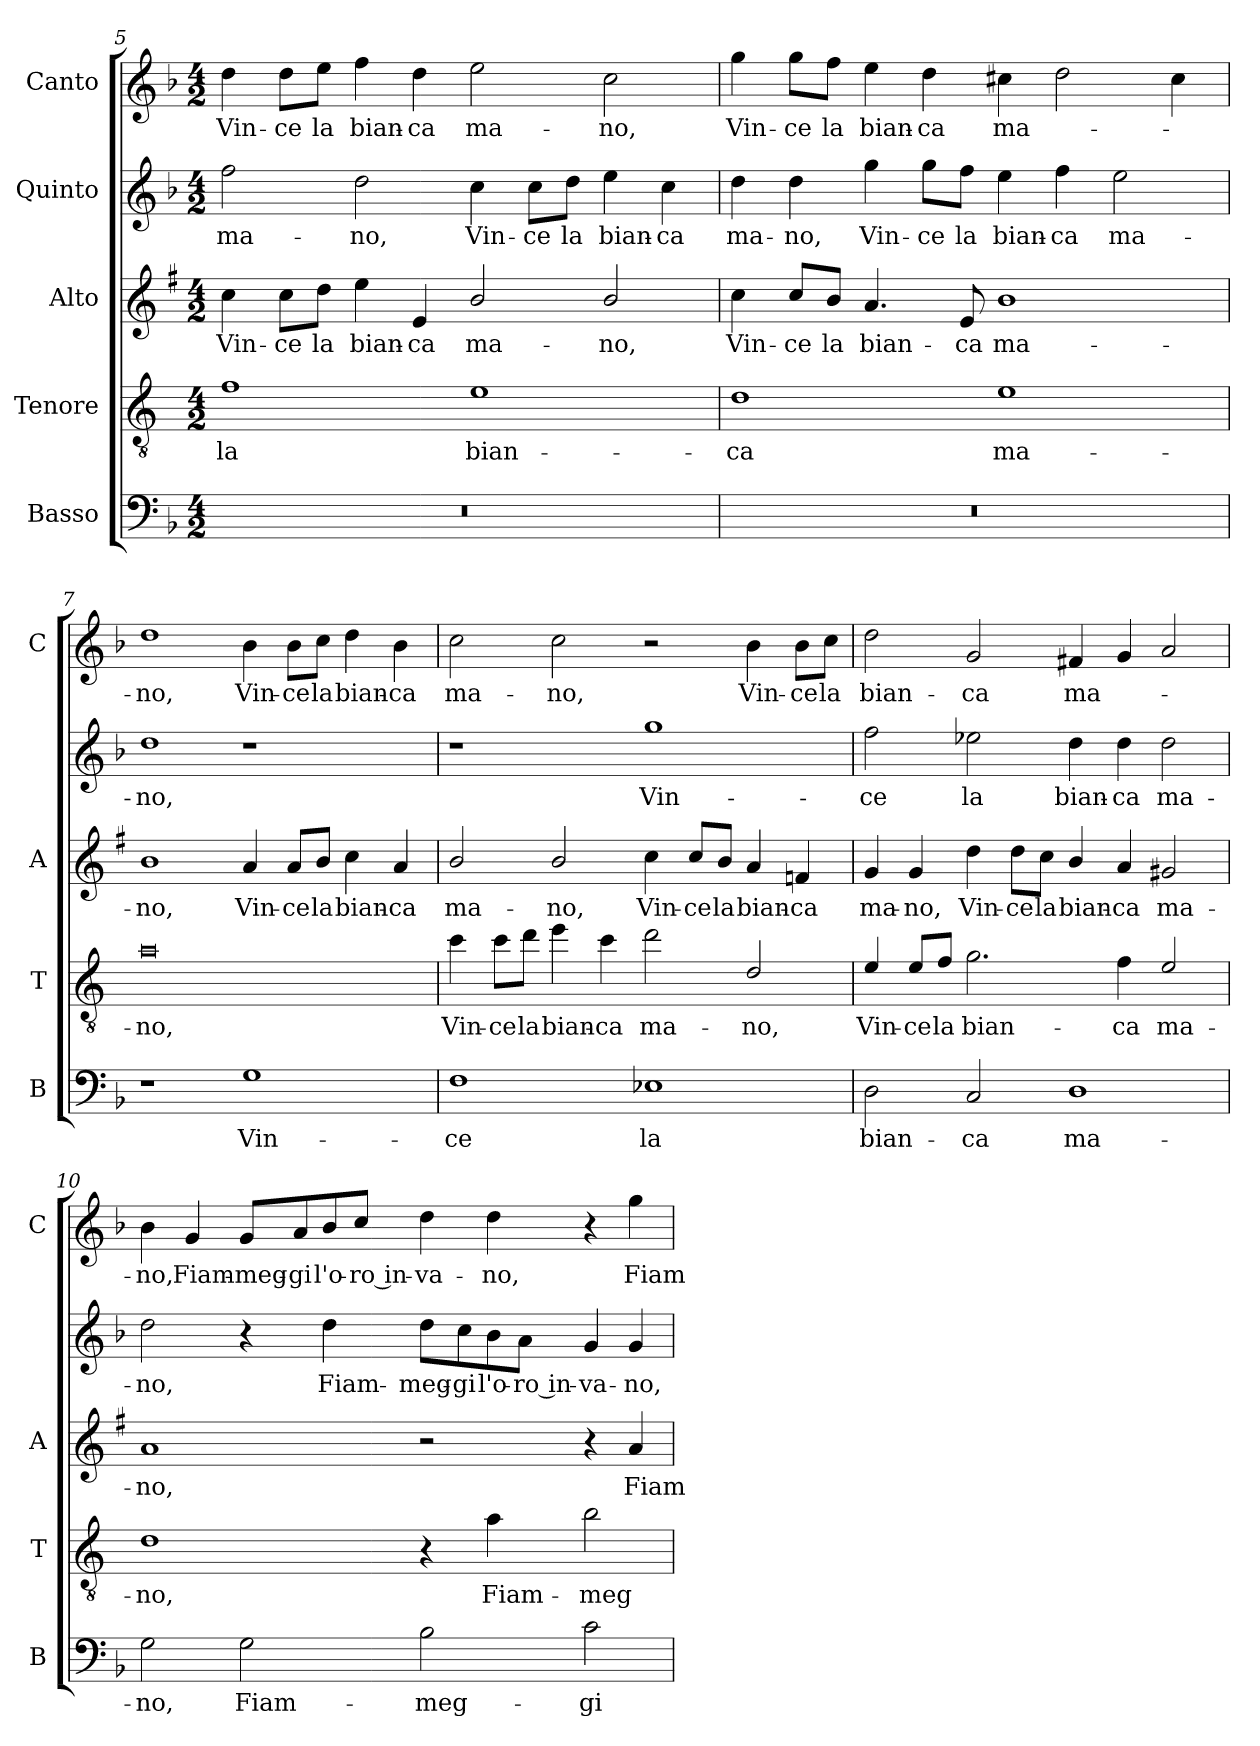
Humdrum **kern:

**kern	**text	**kern	**text	**kern	**text	**kern	**text	**kern	**text
*part5	*part5	*part4	*part4	*part3	*part3	*part2	*part2	*part1	*part1
*staff5	*staff5	*staff4	*staff4	*staff3	*staff3	*staff2	*staff2	*staff1	*staff1
*I"Basso	*	*I"Tenore	*	*I"Alto	*	*I"Quinto	*	*I"Canto	*
*I'B	*	*I'T	*	*I'A	*	*	*	*I'C	*
*clefF4	*	*clefGv2	*	*clefG2	*	*clefG2	*	*clefG2	*
*	*	*ITrd4c7	*	*ITrd1c2	*	*	*	*	*
*k[b-]	*	*k[b-]	*	*k[b-]	*	*k[b-]	*	*k[b-]	*
*F:	*	*F:	*	*F:	*	*F:	*	*F:	*
*M4/2	*	*M4/2	*	*M4/2	*	*M4/2	*	*M4/2	*
=5	=5	=5	=5	=5	=5	=5	=5	=5	=5
!	!	!	!LO:LY:b	!	!LO:LY:b	!	!LO:LY:b	!	!LO:LY:b
0r	.	1B-	la	4b-\	Vin-	2ff\	ma-	4dd\	Vin-
!	!	!	!	!	!LO:LY:b	!	!	!	!LO:LY:b
.	.	.	.	8b-\L	-ce	.	.	8dd\L	-ce
!	!	!	!	!	!LO:LY:b	!	!	!	!LO:LY:b
.	.	.	.	8cc\J	la	.	.	8ee\J	la
!	!	!	!	!	!LO:LY:b	!	!LO:LY:b	!	!LO:LY:b
.	.	.	.	4dd\	bian-	2dd\	-no,	4ff\	bian-
!	!	!	!	!	!LO:LY:b	!	!	!	!LO:LY:b
.	.	.	.	4d/	-ca	.	.	4dd\	-ca
!	!	!	!LO:LY:b	!	!LO:LY:b	!	!LO:LY:b	!	!LO:LY:b
.	.	1A	bian-	2a/	ma-	4cc\	Vin-	2ee\	ma-
!	!	!	!	!	!	!	!LO:LY:b	!	!
.	.	.	.	.	.	8cc\L	-ce	.	.
!	!	!	!	!	!	!	!LO:LY:b	!	!
.	.	.	.	.	.	8dd\J	la	.	.
!	!	!	!	!	!LO:LY:b	!	!LO:LY:b	!	!LO:LY:b
.	.	.	.	2a/	-no,	4ee\	bian-	2cc\	-no,
!	!	!	!	!	!	!	!LO:LY:b	!	!
.	.	.	.	.	.	4cc\	-ca	.	.
=6	=6	=6	=6	=6	=6	=6	=6	=6	=6
!	!	!	!LO:LY:b	!	!LO:LY:b	!	!LO:LY:b	!	!LO:LY:b
0r	.	1G	-ca	4b-\	Vin-	4dd\	ma-	4gg\	Vin-
!	!	!	!	!	!LO:LY:b	!	!LO:LY:b	!	!LO:LY:b
.	.	.	.	8b-/L	-ce	4dd\	-no,	8gg\L	-ce
!	!	!	!	!	!LO:LY:b	!	!	!	!LO:LY:b
.	.	.	.	8a/J	la	.	.	8ff\J	la
!	!	!	!	!	!LO:LY:b	!	!LO:LY:b	!	!LO:LY:b
.	.	.	.	4.g/	bian-	4gg\	Vin-	4ee\	bian-
!	!	!	!	!	!	!	!LO:LY:b	!	!LO:LY:b
.	.	.	.	.	.	8gg\L	-ce	4dd\	-ca
!	!	!	!	!	!LO:LY:b	!	!LO:LY:b	!	!
.	.	.	.	8d/	-ca	8ff\J	la	.	.
!	!	!	!LO:LY:b	!	!LO:LY:b	!	!LO:LY:b	!	!LO:LY:b
.	.	1A	ma-	1a	ma-	4ee\	bian-	4cc#X\	ma-
!	!	!	!	!	!	!	!LO:LY:b	!	!
.	.	.	.	.	.	4ff\	-ca	2dd\	.
!	!	!	!	!	!	!	!LO:LY:b	!	!
.	.	.	.	.	.	2ee\	ma-	.	.
.	.	.	.	.	.	.	.	4cc#\	.
!!LO:LB:g=z
=7	=7	=7	=7	=7	=7	=7	=7	=7	=7
!	!	!	!LO:LY:b	!	!LO:LY:b	!	!LO:LY:b	!	!LO:LY:b
1r	.	0d	-no,	1a	-no,	1dd	-no,	1dd	-no,
!	!LO:LY:b	!	!	!	!LO:LY:b	!	!	!	!LO:LY:b
1G	Vin-	.	.	4g/	Vin-	1r	.	4b-\	Vin-
!	!	!	!	!	!LO:LY:b	!	!	!	!LO:LY:b
.	.	.	.	8g/L	-ce	.	.	8b-\L	-ce
!	!	!	!	!	!LO:LY:b	!	!	!	!LO:LY:b
.	.	.	.	8a/J	la	.	.	8cc\J	la
!	!	!	!	!	!LO:LY:b	!	!	!	!LO:LY:b
.	.	.	.	4b-\	bian-	.	.	4dd\	bian-
!	!	!	!	!	!LO:LY:b	!	!	!	!LO:LY:b
.	.	.	.	4g/	-ca	.	.	4b-\	-ca
=8	=8	=8	=8	=8	=8	=8	=8	=8	=8
!	!LO:LY:b	!	!LO:LY:b	!	!LO:LY:b	!	!	!	!LO:LY:b
1F	-ce	4f\	Vin-	2a/	ma-	1r	.	2cc\	ma-
!	!	!	!LO:LY:b	!	!	!	!	!	!
.	.	8f\L	-ce	.	.	.	.	.	.
!	!	!	!LO:LY:b	!	!	!	!	!	!
.	.	8g\J	la	.	.	.	.	.	.
!	!	!	!LO:LY:b	!	!LO:LY:b	!	!	!	!LO:LY:b
.	.	4a\	bian-	2a/	-no,	.	.	2cc\	-no,
!	!	!	!LO:LY:b	!	!	!	!	!	!
.	.	4f\	-ca	.	.	.	.	.	.
!	!LO:LY:b	!	!LO:LY:b	!	!LO:LY:b	!	!LO:LY:b	!	!
1E-X	la	2g\	ma-	4b-\	Vin-	1gg	Vin-	2r	.
!	!	!	!	!	!LO:LY:b	!	!	!	!
.	.	.	.	8b-/L	-ce	.	.	.	.
!	!	!	!	!	!LO:LY:b	!	!	!	!
.	.	.	.	8a/J	la	.	.	.	.
!	!	!	!LO:LY:b	!	!LO:LY:b	!	!	!	!LO:LY:b
.	.	2G/	-no,	4g/	bian-	.	.	4b-\	Vin-
!	!	!	!	!	!LO:LY:b	!	!	!	!LO:LY:b
.	.	.	.	4e-X/	-ca	.	.	8b-\L	-ce
!	!	!	!	!	!	!	!	!	!LO:LY:b
.	.	.	.	.	.	.	.	8cc\J	la
=9	=9	=9	=9	=9	=9	=9	=9	=9	=9
!	!LO:LY:b	!	!LO:LY:b	!	!LO:LY:b	!	!LO:LY:b	!	!LO:LY:b
2D\	bian-	4A/	Vin-	4f/	ma-	2ff\	-ce	2dd\	bian-
!	!	!	!LO:LY:b	!	!LO:LY:b	!	!	!	!
.	.	8A/L	-ce	4f/	-no,	.	.	.	.
!	!	!	!LO:LY:b	!	!	!	!	!	!
.	.	8B-/J	la	.	.	.	.	.	.
!	!LO:LY:b	!	!LO:LY:b	!	!LO:LY:b	!	!LO:LY:b	!	!LO:LY:b
2C/	-ca	2.c\	bian-	4cc\	Vin-	2ee-X\	la	2g/	-ca
!	!	!	!	!	!LO:LY:b	!	!	!	!
.	.	.	.	8cc\L	-ce	.	.	.	.
!	!	!	!	!	!LO:LY:b	!	!	!	!
.	.	.	.	8b-\J	la	.	.	.	.
!	!LO:LY:b	!	!	!	!LO:LY:b	!	!LO:LY:b	!	!LO:LY:b
1D	ma-	.	.	4a/	bian-	4dd\	bian-	4f#X/	ma-
!	!	!	!LO:LY:b	!	!LO:LY:b	!	!LO:LY:b	!	!
.	.	4B-\	-ca	4g/	-ca	4dd\	-ca	4g/	.
!	!	!	!LO:LY:b	!	!LO:LY:b	!	!LO:LY:b	!	!
.	.	2A/	ma-	2f#X/	ma-	2dd\	ma-	2a/	.
!!LO:PB:g=z
=10	=10	=10	=10	=10	=10	=10	=10	=10	=10
!	!LO:LY:b	!	!LO:LY:b	!	!LO:LY:b	!	!LO:LY:b	!	!LO:LY:b
2G\	-no,	1G	-no,	1g	-no,	2dd\	-no,	4b-\	-no,
!	!	!	!	!	!	!	!	!	!LO:LY:b
.	.	.	.	.	.	.	.	4g/	Fiam-
!	!LO:LY:b	!	!	!	!	!	!	!	!LO:LY:b
2G\	Fiam-	.	.	.	.	4r	.	8g/L	-meg-
!	!	!	!	!	!	!	!	!	!LO:LY:b
.	.	.	.	.	.	.	.	8a/	-gi
!	!	!	!	!	!	!	!LO:LY:b	!	!LO:LY:b
.	.	.	.	.	.	4dd\	Fiam-	8b-/	l'o-
!	!	!	!	!	!	!	!	!	!LO:LY:b
.	.	.	.	.	.	.	.	8cc/J	-ro in-
!	!LO:LY:b	!	!	!	!	!	!LO:LY:b	!	!LO:LY:b
2B-\	-meg-	4r	.	2r	.	8dd\L	-meg-	4dd\	-va-
!	!	!	!	!	!	!	!LO:LY:b	!	!
.	.	.	.	.	.	8cc\	-gi	.	.
!	!	!	!LO:LY:b	!	!	!	!LO:LY:b	!	!LO:LY:b
.	.	4d\	Fiam-	.	.	8b-\	l'o-	4dd\	-no,
!	!	!	!	!	!	!	!LO:LY:b	!	!
.	.	.	.	.	.	8a\J	-ro in-	.	.
!	!LO:LY:b	!	!LO:LY:b	!	!	!	!LO:LY:b	!	!
2c\	-gi	2e\	-meg-	4r	.	4g/	-va-	4r	.
!	!	!	!	!	!LO:LY:b	!	!LO:LY:b	!	!LO:LY:b
.	.	.	.	4g/	Fiam-	4g/	-no,	4gg\	Fiam-
=	=	=	=	=	=	=	=	=	=
*-	*-	*-	*-	*-	*-	*-	*-	*-	*-
